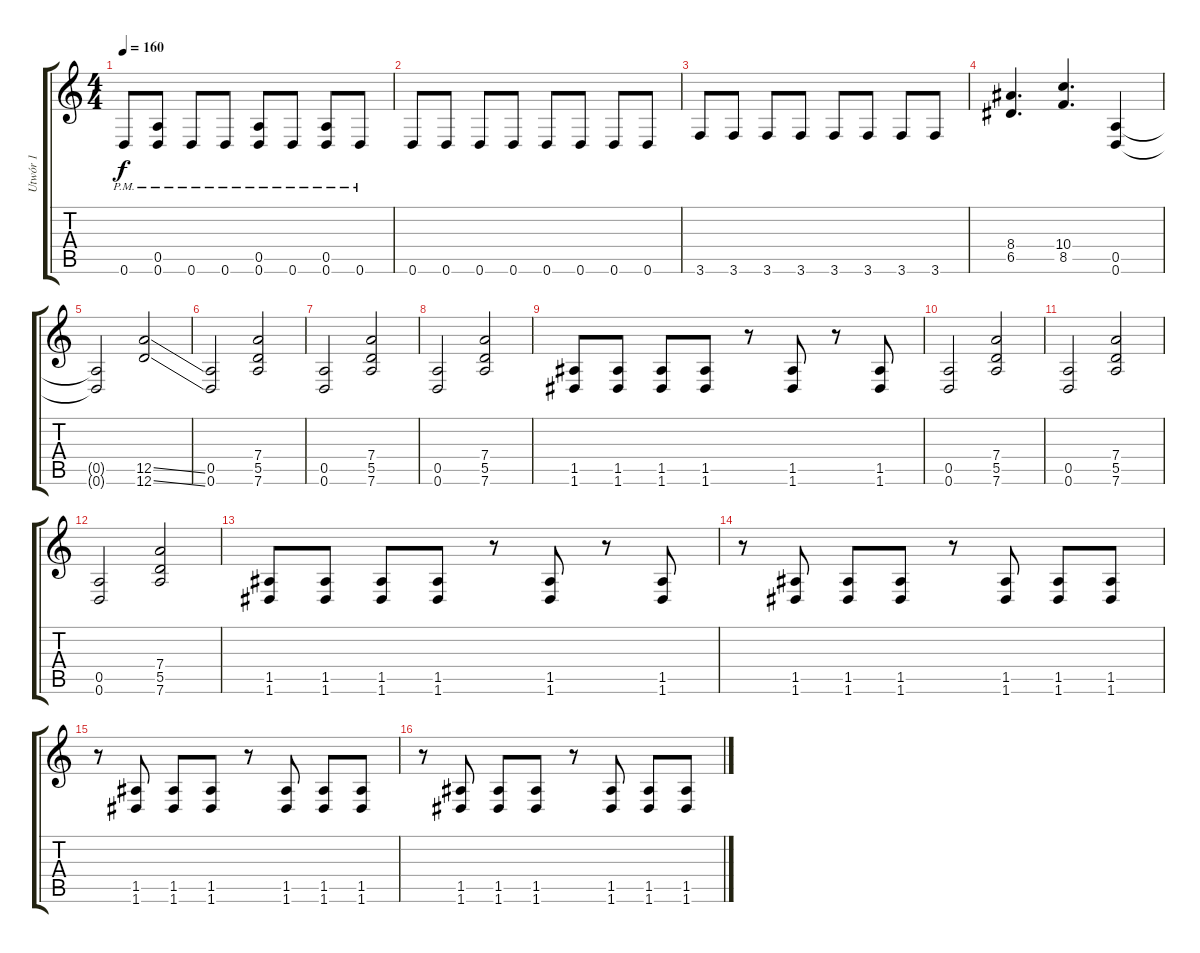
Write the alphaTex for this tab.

\track ("Utwór 1" "Utwór 1") {instrument distortionguitar}
\staff {score tabs}
\tuning (E4 B3 G3 D3 A2 D2) {hide}
\ts (4 4)
\tempo 160
\clef g2
\ks c
0.6{pm}.8{dy f} (0.5{pm} 0.6{pm}).8 0.6{pm}.8 0.6{pm}.8 (0.5{pm} 0.6{pm}).8 0.6{pm}.8 (0.5{pm} 0.6{pm}).8 0.6{pm}.8 |
0.6.8 0.6.8 0.6.8 0.6.8 0.6.8 0.6.8 0.6.8 0.6.8 |
3.6.8 3.6.8 3.6.8 3.6.8 3.6.8 3.6.8 3.6.8 3.6.8 |
(8.4 6.5).4{d} (10.4 8.5).4{d} (0.5 0.6).4 |
(0.5{t} 0.6{t}).2 (12.5{ss} 12.6{ss}).2 |
(0.5 0.6).2 (7.4 5.5 7.6).2 |
(0.5 0.6).2 (7.4 5.5 7.6).2 |
(0.5 0.6).2 (7.4 5.5 7.6).2 |
(1.5 1.6).8 (1.5 1.6).8 (1.5 1.6).8 (1.5 1.6).8 r.8 (1.5 1.6).8 r.8 (1.5 1.6).8 |
(0.5 0.6).2 (7.4 5.5 7.6).2 |
(0.5 0.6).2 (7.4 5.5 7.6).2 |
(0.5 0.6).2 (7.4 5.5 7.6).2 |
(1.5 1.6).8 (1.5 1.6).8 (1.5 1.6).8 (1.5 1.6).8 r.8 (1.5 1.6).8 r.8 (1.5 1.6).8 |
r.8 (1.5 1.6).8 (1.5 1.6).8 (1.5 1.6).8 r.8 (1.5 1.6).8 (1.5 1.6).8 (1.5 1.6).8 |
r.8 (1.5 1.6).8 (1.5 1.6).8 (1.5 1.6).8 r.8 (1.5 1.6).8 (1.5 1.6).8 (1.5 1.6).8 |
r.8 (1.5 1.6).8 (1.5 1.6).8 (1.5 1.6).8 r.8 (1.5 1.6).8 (1.5 1.6).8 (1.5 1.6).8
